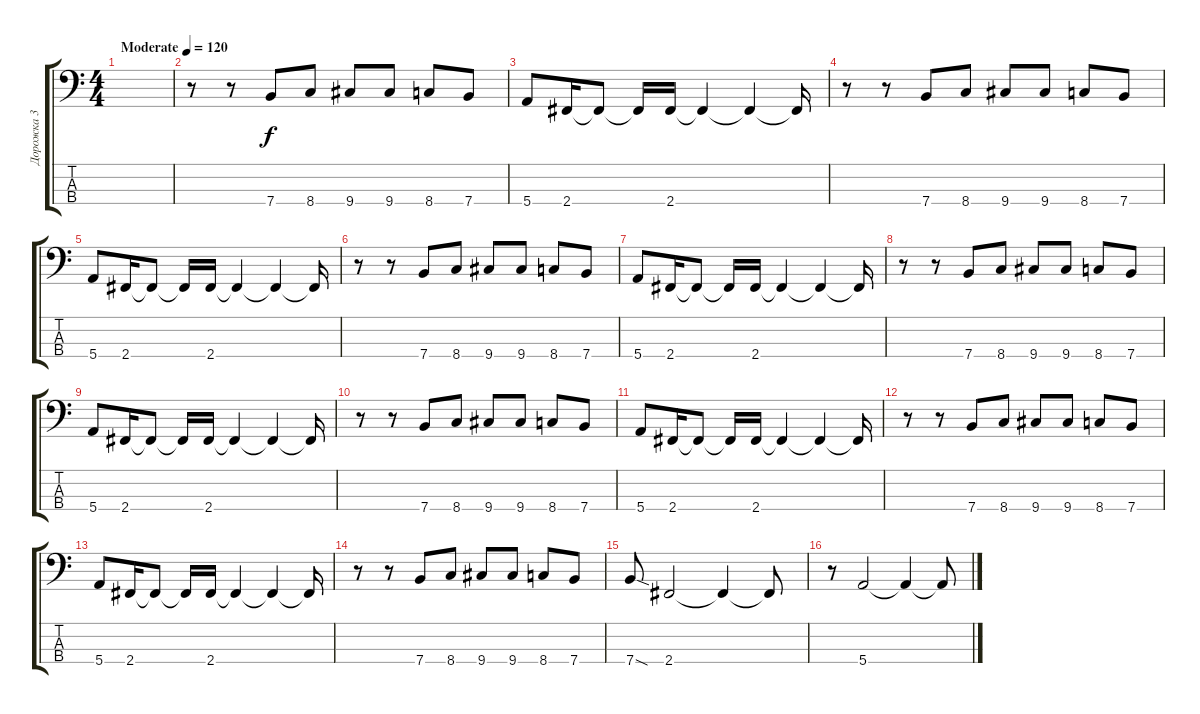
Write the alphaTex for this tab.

\track ("Дорожка 3" "Дорожка 3") {instrument electricbassfinger}
\staff {score tabs}
\tuning (G2 D2 A1 E1) {hide}
\ts (4 4)
\tempo (120 "Moderate")
\clef f4
\ks c
|
r.8 r.8 7.4.8 8.4.8 9.4.8 9.4.8 8.4.8 7.4.8 |
5.4.8 2.4.16 2.4{t}.8 2.4{t}.16 2.4.16 2.4{t}.4 2.4{t}.4 2.4{t}.16 |
r.8 r.8 7.4.8 8.4.8 9.4.8 9.4.8 8.4.8 7.4.8 |
5.4.8 2.4.16 2.4{t}.8 2.4{t}.16 2.4.16 2.4{t}.4 2.4{t}.4 2.4{t}.16 |
r.8 r.8 7.4.8 8.4.8 9.4.8 9.4.8 8.4.8 7.4.8 |
5.4.8 2.4.16 2.4{t}.8 2.4{t}.16 2.4.16 2.4{t}.4 2.4{t}.4 2.4{t}.16 |
r.8 r.8 7.4.8 8.4.8 9.4.8 9.4.8 8.4.8 7.4.8 |
5.4.8 2.4.16 2.4{t}.8 2.4{t}.16 2.4.16 2.4{t}.4 2.4{t}.4 2.4{t}.16 |
r.8 r.8 7.4.8 8.4.8 9.4.8 9.4.8 8.4.8 7.4.8 |
5.4.8 2.4.16 2.4{t}.8 2.4{t}.16 2.4.16 2.4{t}.4 2.4{t}.4 2.4{t}.16 |
r.8 r.8 7.4.8 8.4.8 9.4.8 9.4.8 8.4.8 7.4.8 |
5.4.8 2.4.16 2.4{t}.8 2.4{t}.16 2.4.16 2.4{t}.4 2.4{t}.4 2.4{t}.16 |
r.8 r.8 7.4.8 8.4.8 9.4.8 9.4.8 8.4.8 7.4.8 |
7.4{sod}.8 2.4.2 2.4{t}.4 2.4{t}.8 |
r.8 5.4.2 5.4{t}.4 5.4{t}.8
